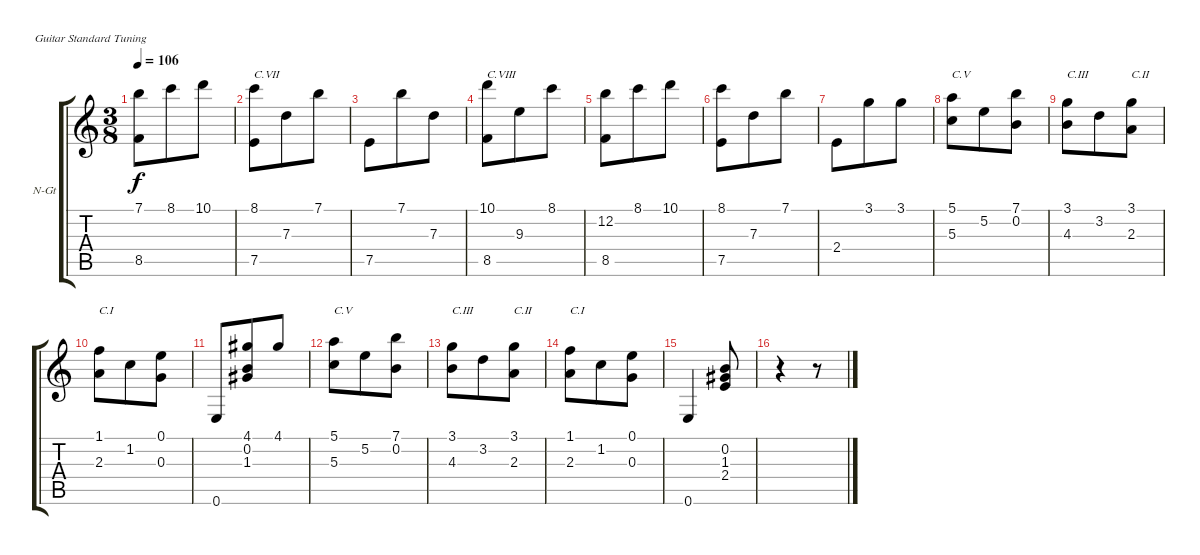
\bracketExtendMode groupsimilarinstruments
\firstSystemTrackNameOrientation horizontal
\otherSystemsTrackNameOrientation horizontal
\track ("guitara" "N-Gt") {instrument acousticguitarnylon}
\staff {score tabs}
\tuning (E4 B3 G3 D3 A2 E2)
\ts (3 8)
\tempo 106
\clef g2
\ks c
(7.1 8.5).8{dy f} 8.1.8 10.1.8 |
(8.1 7.5).8{txt "C.VII"} 7.3.8 7.1.8 |
7.5.8 7.1.8 7.3.8 |
(10.1 8.5).8{txt "C.VIII"} 9.3.8 8.1.8 |
(12.2 8.5).8 8.1.8 10.1.8 |
(8.1 7.5).8 7.3.8 7.1.8 |
2.4.8 3.1.8 3.1.8 |
(5.1 5.3).8{txt "C.V"} 5.2.8 (7.1 0.2).8 |
(3.1 4.3).8{txt "C.III"} 3.2.8 (3.1 2.3).8{txt "C.II"} |
(1.1 2.3).8{txt "C.I"} 1.2.8 (0.1 0.3).8 |
0.6.8 (4.1 0.2 1.3).8 4.1.8 |
(5.1 5.3).8{txt "C.V"} 5.2.8 (7.1 0.2).8 |
(3.1 4.3).8{txt "C.III"} 3.2.8 (3.1 2.3).8{txt "C.II"} |
(1.1 2.3).8{txt "C.I"} 1.2.8 (0.1 0.3).8 |
0.6.4 (0.2 1.3 2.4).8 |
r.4 r.8
